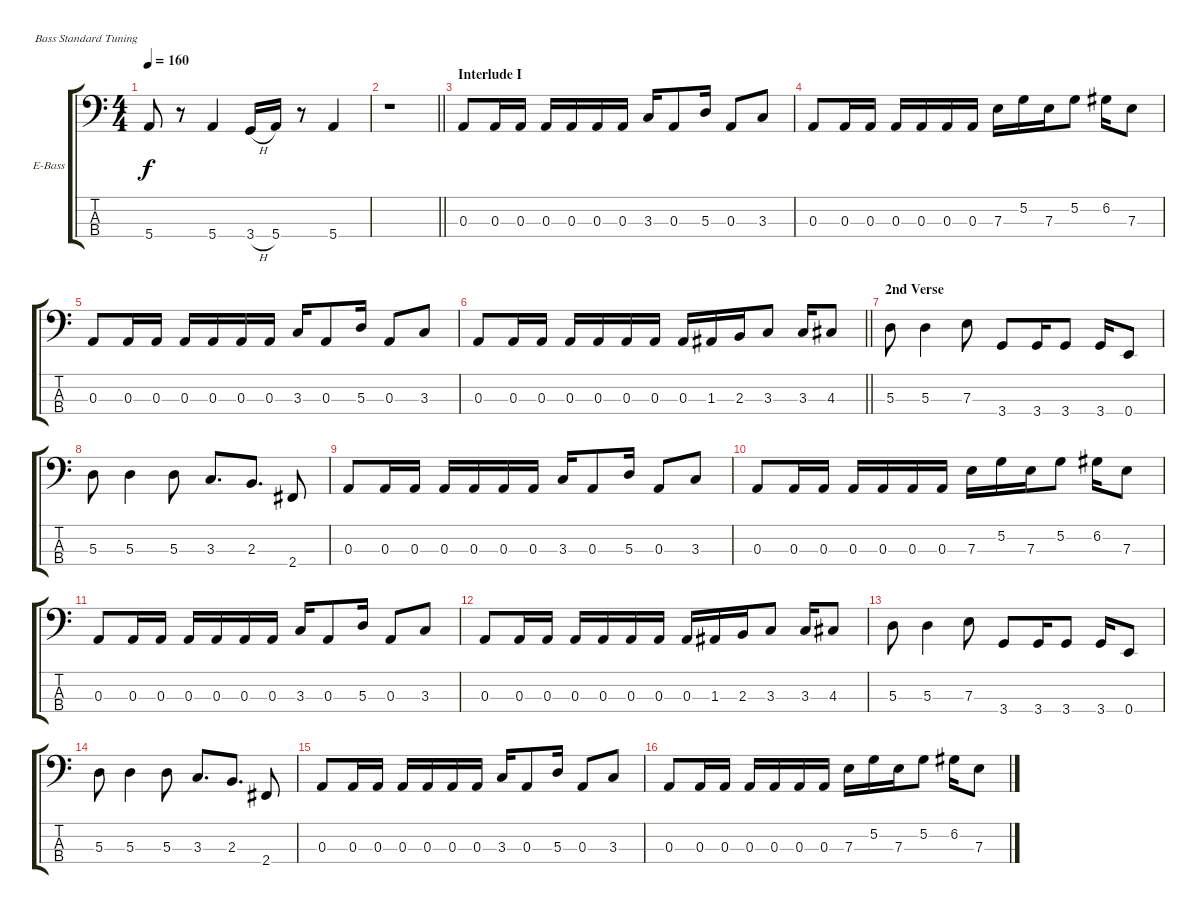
\bracketExtendMode groupsimilarinstruments
\firstSystemTrackNameOrientation horizontal
\otherSystemsTrackNameOrientation horizontal
\track ("Bass" "E-Bass") {instrument electricbasspick}
\staff {score tabs}
\tuning (G2 D2 A1 E1)
\ts (4 4)
\beaming (8 2 2 2 2)
\tempo 160
\clef f4
\ks c
5.4.8{dy f} r.8 5.4.4 3.4{h}.16 5.4.16 r.8 5.4.4 |
\barLineRight lightlight
r.1 |
\section ("" "Interlude I")
0.3.8 0.3.16 0.3.16 0.3.16 0.3.16 0.3.16 0.3.16 3.3.16 0.3.8 5.3.16 0.3.8 3.3.8 |
0.3.8 0.3.16 0.3.16 0.3.16 0.3.16 0.3.16 0.3.16 7.3.16 5.2.16 7.3.16 5.2.8 6.2.16 7.3.8 |
0.3.8 0.3.16 0.3.16 0.3.16 0.3.16 0.3.16 0.3.16 3.3.16 0.3.8 5.3.16 0.3.8 3.3.8 |
\barLineRight lightlight
0.3.8 0.3.16 0.3.16 0.3.16 0.3.16 0.3.16 0.3.16 0.3.16 1.3.16 2.3.16 3.3.8 3.3.16 4.3.8 |
\section ("" "2nd Verse")
5.3.8 5.3.4 7.3.8 3.4.8 3.4.16 3.4.8 3.4.16 0.4.8 |
5.3.8 5.3.4 5.3.8 3.3.8{d} 2.3.8{d} 2.4.8 |
0.3.8 0.3.16 0.3.16 0.3.16 0.3.16 0.3.16 0.3.16 3.3.16 0.3.8 5.3.16 0.3.8 3.3.8 |
0.3.8 0.3.16 0.3.16 0.3.16 0.3.16 0.3.16 0.3.16 7.3.16 5.2.16 7.3.16 5.2.8 6.2.16 7.3.8 |
0.3.8 0.3.16 0.3.16 0.3.16 0.3.16 0.3.16 0.3.16 3.3.16 0.3.8 5.3.16 0.3.8 3.3.8 |
0.3.8 0.3.16 0.3.16 0.3.16 0.3.16 0.3.16 0.3.16 0.3.16 1.3.16 2.3.16 3.3.8 3.3.16 4.3.8 |
5.3.8 5.3.4 7.3.8 3.4.8 3.4.16 3.4.8 3.4.16 0.4.8 |
5.3.8 5.3.4 5.3.8 3.3.8{d} 2.3.8{d} 2.4.8 |
0.3.8 0.3.16 0.3.16 0.3.16 0.3.16 0.3.16 0.3.16 3.3.16 0.3.8 5.3.16 0.3.8 3.3.8 |
0.3.8 0.3.16 0.3.16 0.3.16 0.3.16 0.3.16 0.3.16 7.3.16 5.2.16 7.3.16 5.2.8 6.2.16 7.3.8
